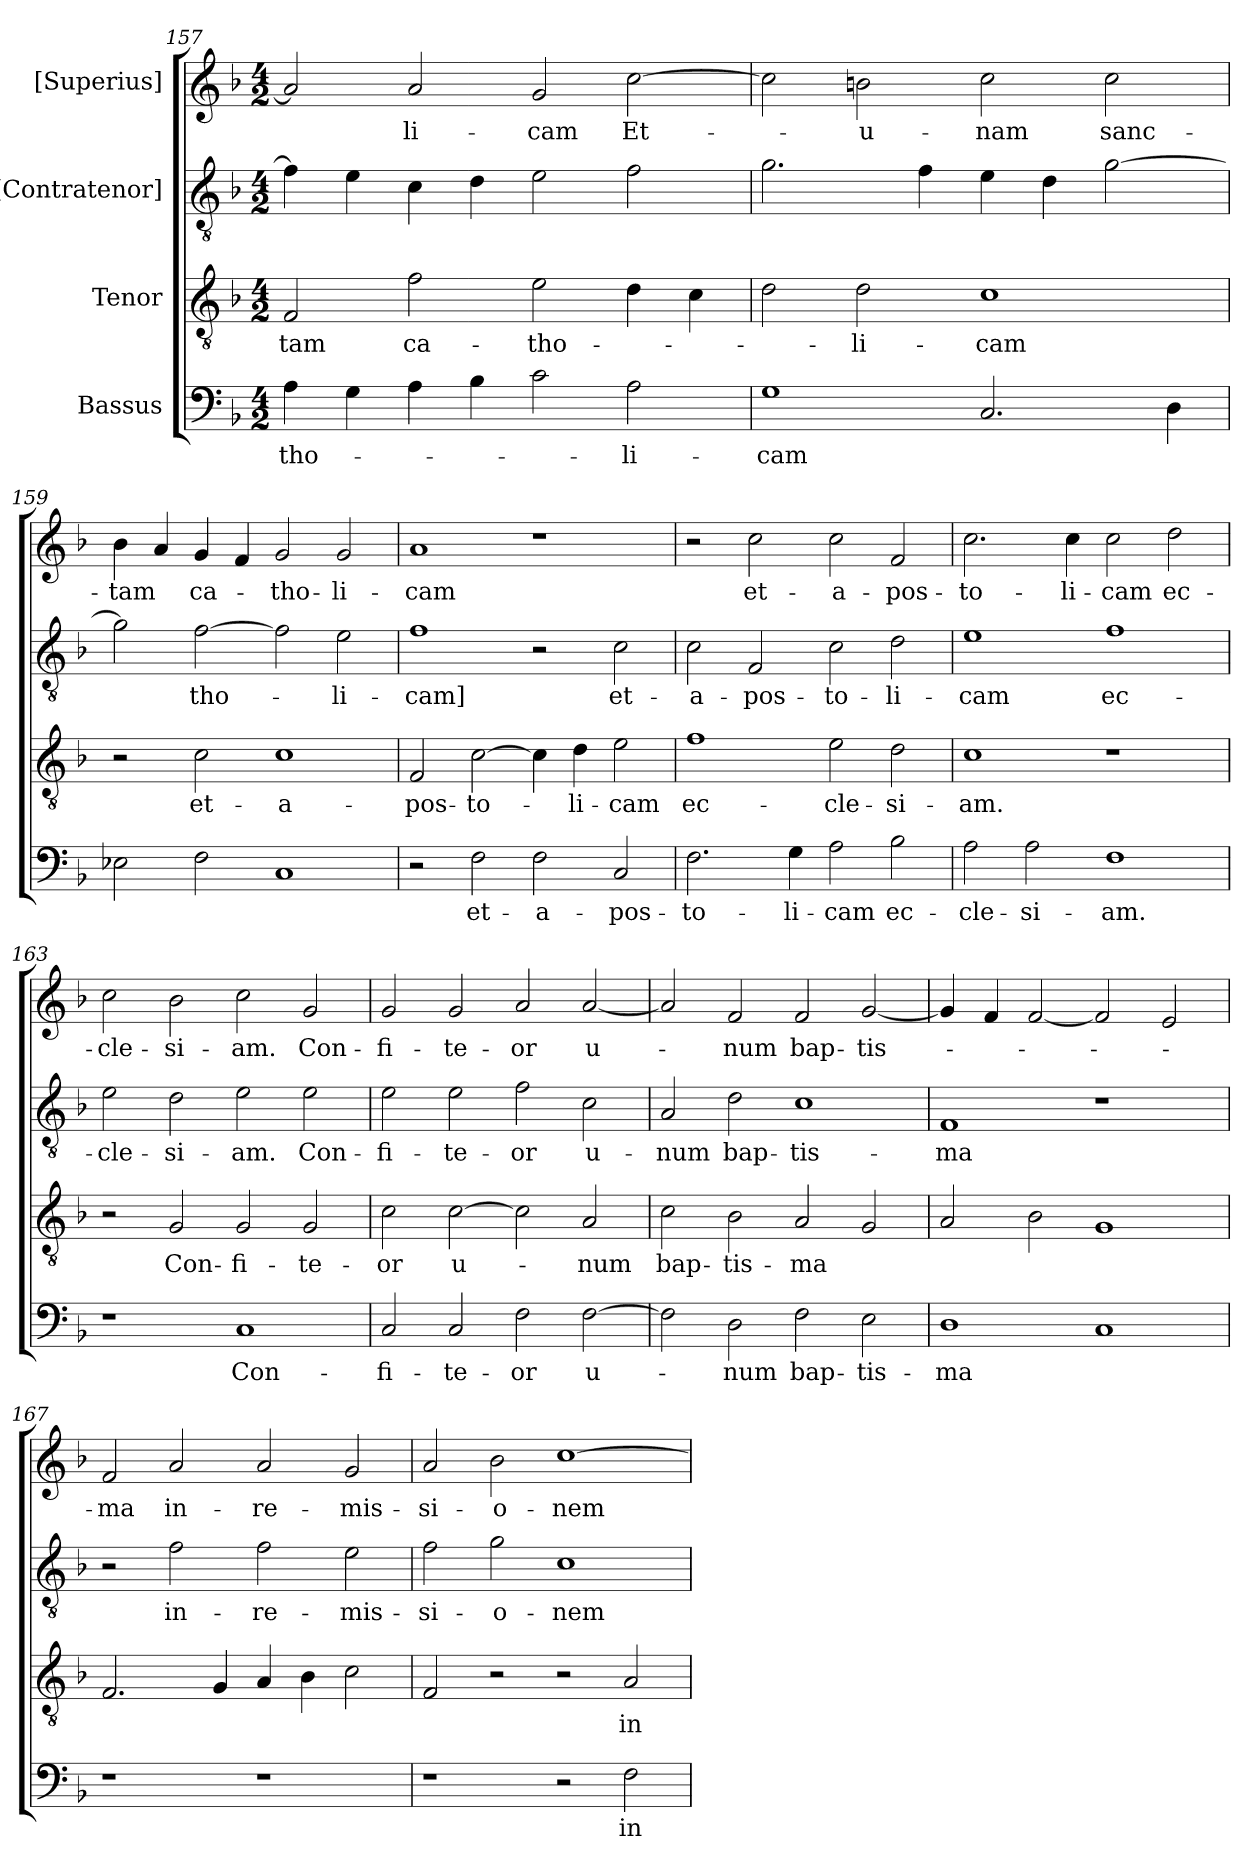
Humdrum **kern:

**kern	**text	**kern	**text	**kern	**text	**kern	**text
*part4	*part4	*part3	*part3	*part2	*part2	*part1	*part1
*staff4	*staff4	*staff3	*staff3	*staff2	*staff2	*staff1	*staff1
*I"Bassus	*	*I"Tenor	*	*I"[Contratenor]	*	*I"[Superius]	*
*clefF4	*	*clefGv2	*	*clefGv2	*	*clefG2	*
*k[b-]	*	*k[b-]	*	*k[b-]	*	*k[b-]	*
*M4/2	*	*M4/2	*	*M4/2	*	*M4/2	*
=157	=157	=157	=157	=157	=157	=157	=157
4A\	-tho-	2F/	-tam	4f\]	.	2a/]	.
4G\	.	.	.	4e\	.	.	.
4A\	.	2f\	ca-	4c\	.	2a/	-li-
4B-\	.	.	.	4d\	.	.	.
2c\	.	2e\	-tho-	2e\	.	2g/	-cam
2A\	-li-	4d\	.	2f\	.	[2cc\	Et-
.	.	4c\	.	.	.	.	.
=158	=158	=158	=158	=158	=158	=158	=158
1G\	-cam	2d\	.	2.g\	.	2cc\]	.
.	.	2d\	-li-	.	.	2bn\	u-
.	.	.	.	4f\	.	.	.
2.C/	.	1c\	-cam	4e\	.	2cc\	-nam
.	.	.	.	4d\	.	.	.
.	.	.	.	[2g\	.	2cc\	sanc-
4D\	.	.	.	.	.	.	.
=159	=159	=159	=159	=159	=159	=159	=159
2E-X\	.	2r	.	2g\]	.	4b-\	-tam
.	.	.	.	.	.	4a/	.
2F\	.	2c\	et-	[2f\	-tho-	4g/	ca-
.	.	.	.	.	.	4f/	.
1C/	.	1c\	a-	2f\]	.	2g/	-tho-
.	.	.	.	2e\	-li-	2g/	-li-
=160	=160	=160	=160	=160	=160	=160	=160
2r	.	2F/	-pos-	1f\	-cam]	1a/	-cam
2F\	et-	[2c\	-to-	.	.	.	.
2F\	a-	4c\]	.	2r	.	1r	.
.	.	4d\	-li-	.	.	.	.
2C/	-pos-	2e\	-cam	2c\	et-	.	.
=161	=161	=161	=161	=161	=161	=161	=161
2.F\	-to-	1f\	ec-	2c\	a-	2r	.
.	.	.	.	2F/	-pos-	2cc\	et-
4G\	-li-	.	.	.	.	.	.
2A\	-cam	2e\	-cle-	2c\	-to-	2cc\	a-
2B-\	ec-	2d\	-si-	2d\	-li-	2f/	-pos-
=162	=162	=162	=162	=162	=162	=162	=162
2A\	-cle-	1c\	-am.	1e\	-cam	2.cc\	-to-
2A\	-si-	.	.	.	.	.	.
.	.	.	.	.	.	4cc\	-li-
1F\	-am.	1r	.	1f\	ec-	2cc\	-cam
.	.	.	.	.	.	2dd\	ec-
=163	=163	=163	=163	=163	=163	=163	=163
1r	.	2r	.	2e\	-cle-	2cc\	-cle-
.	.	2G/	Con-	2d\	-si-	2b-\	-si-
1C/	Con-	2G/	-fi-	2e\	-am.	2cc\	-am.
.	.	2G/	-te-	2e\	Con-	2g/	Con-
=164	=164	=164	=164	=164	=164	=164	=164
2C/	-fi-	2c\	-or	2e\	-fi-	2g/	-fi-
2C/	-te-	[2c\	u-	2e\	-te-	2g/	-te-
2F\	-or	2c\]	.	2f\	-or	2a/	-or
[2F\	u-	2A/	-num	2c\	u-	[2a/	u-
=165	=165	=165	=165	=165	=165	=165	=165
2F\]	.	2c\	bap-	2A/	-num	2a/]	.
2D\	-num	2B-\	-tis-	2d\	bap-	2f/	-num
2F\	bap-	2A/	-ma	1c\	-tis-	2f/	bap-
2E\	-tis-	2G/	.	.	.	[2g/	-tis-
=166	=166	=166	=166	=166	=166	=166	=166
1D\	-ma	2A/	.	1F/	-ma	4g/]	.
.	.	.	.	.	.	4f/	.
.	.	2B-\	.	.	.	[2f/	.
1C/	.	1G/	.	1r	.	2f/]	.
.	.	.	.	.	.	2e/	.
=167	=167	=167	=167	=167	=167	=167	=167
1r	.	2.F/	.	2r	.	2f/	-ma
.	.	.	.	2f\	in-	2a/	in-
.	.	4G/	.	.	.	.	.
1r	.	4A/	.	2f\	re-	2a/	re-
.	.	4B-\	.	.	.	.	.
.	.	2c\	.	2e\	-mis-	2g/	-mis-
=168	=168	=168	=168	=168	=168	=168	=168
1r	.	2F/	.	2f\	-si-	2a/	-si-
.	.	2r	.	2g\	-o-	2b-\	-o-
2r	.	2r	.	1c\	-nem	[1cc\	-nem
2F\	in-	2A/	in-	.	.	.	.
=	=	=	=	=	=	=	=
*-	*-	*-	*-	*-	*-	*-	*-
